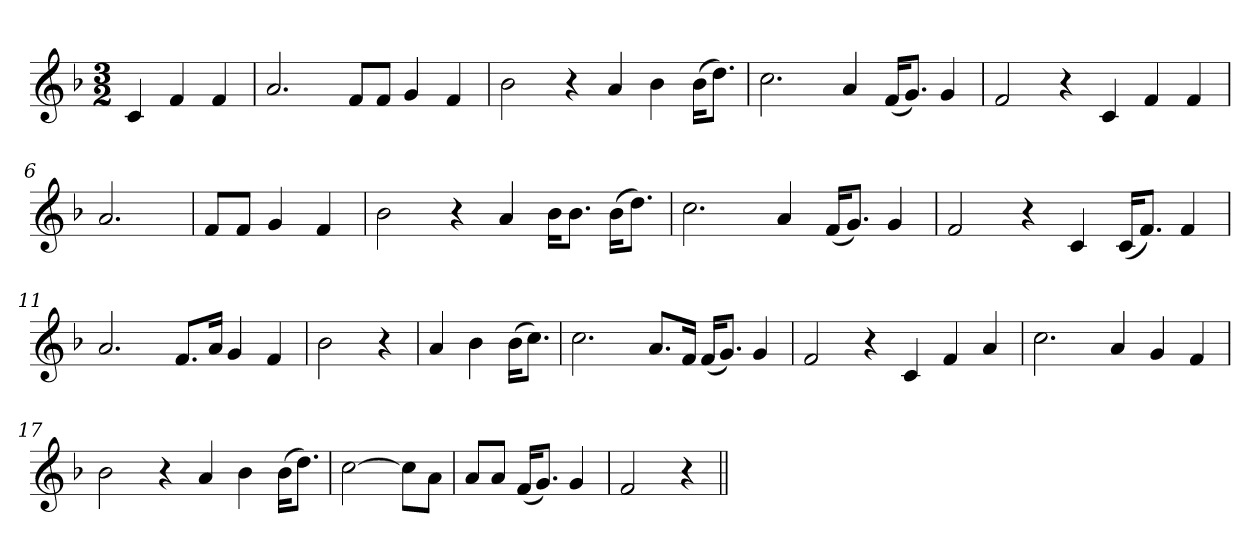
**kern
*part1
*staff1
*clefG2
*k[b-]
*F:
*M3/2
=1
4c/
4f/
4f/
=2
2.a/
8f/L
8f/J
4g/
4f/
=3
2b-\
4r
4a/
4b-\
(>16b-\KL
8.dd\J)
=4
2.cc\
4a/
(<16f/KL
8.g/J)
4g/
=5
2f/
4r
4c/
4f/
4f/
=6
2.a/
=7
8f/L
8f/J
4g/
4f/
=8
2b-\
4r
4a/
16b-\KL
8.b-\J
(>16b-\KL
8.dd\J)
!!LO:LB:g=z
=9
2.cc\
4a/
(<16f/KL
8.g/J)
4g/
=10
2f/
4r
4c/
(<16c/KL
8.f/J)
4f/
=11
2.a/
8.f/L
16a/Jk
4g/
4f/
=12
2b-\
4r
=13
4a/
4b-\
(>16b-\KL
8.cc\J)
=14
2.cc\
8.a/L
16f/Jk
(<16f/KL
8.g/J)
4g/
=15
2f/
4r
4c/
4f/
4a/
!!LO:LB:g=z
=16
2.cc\
4a/
4g/
4f/
=17
2b-\
4r
4a/
4b-\
(>16b-\KL
8.dd\J)
=18
[2cc\
8cc\L]
8a\J
=19
8a/L
8a/J
(<16f/KL
8.g/J)
4g/
=20
2f/
4r
=||
*-
